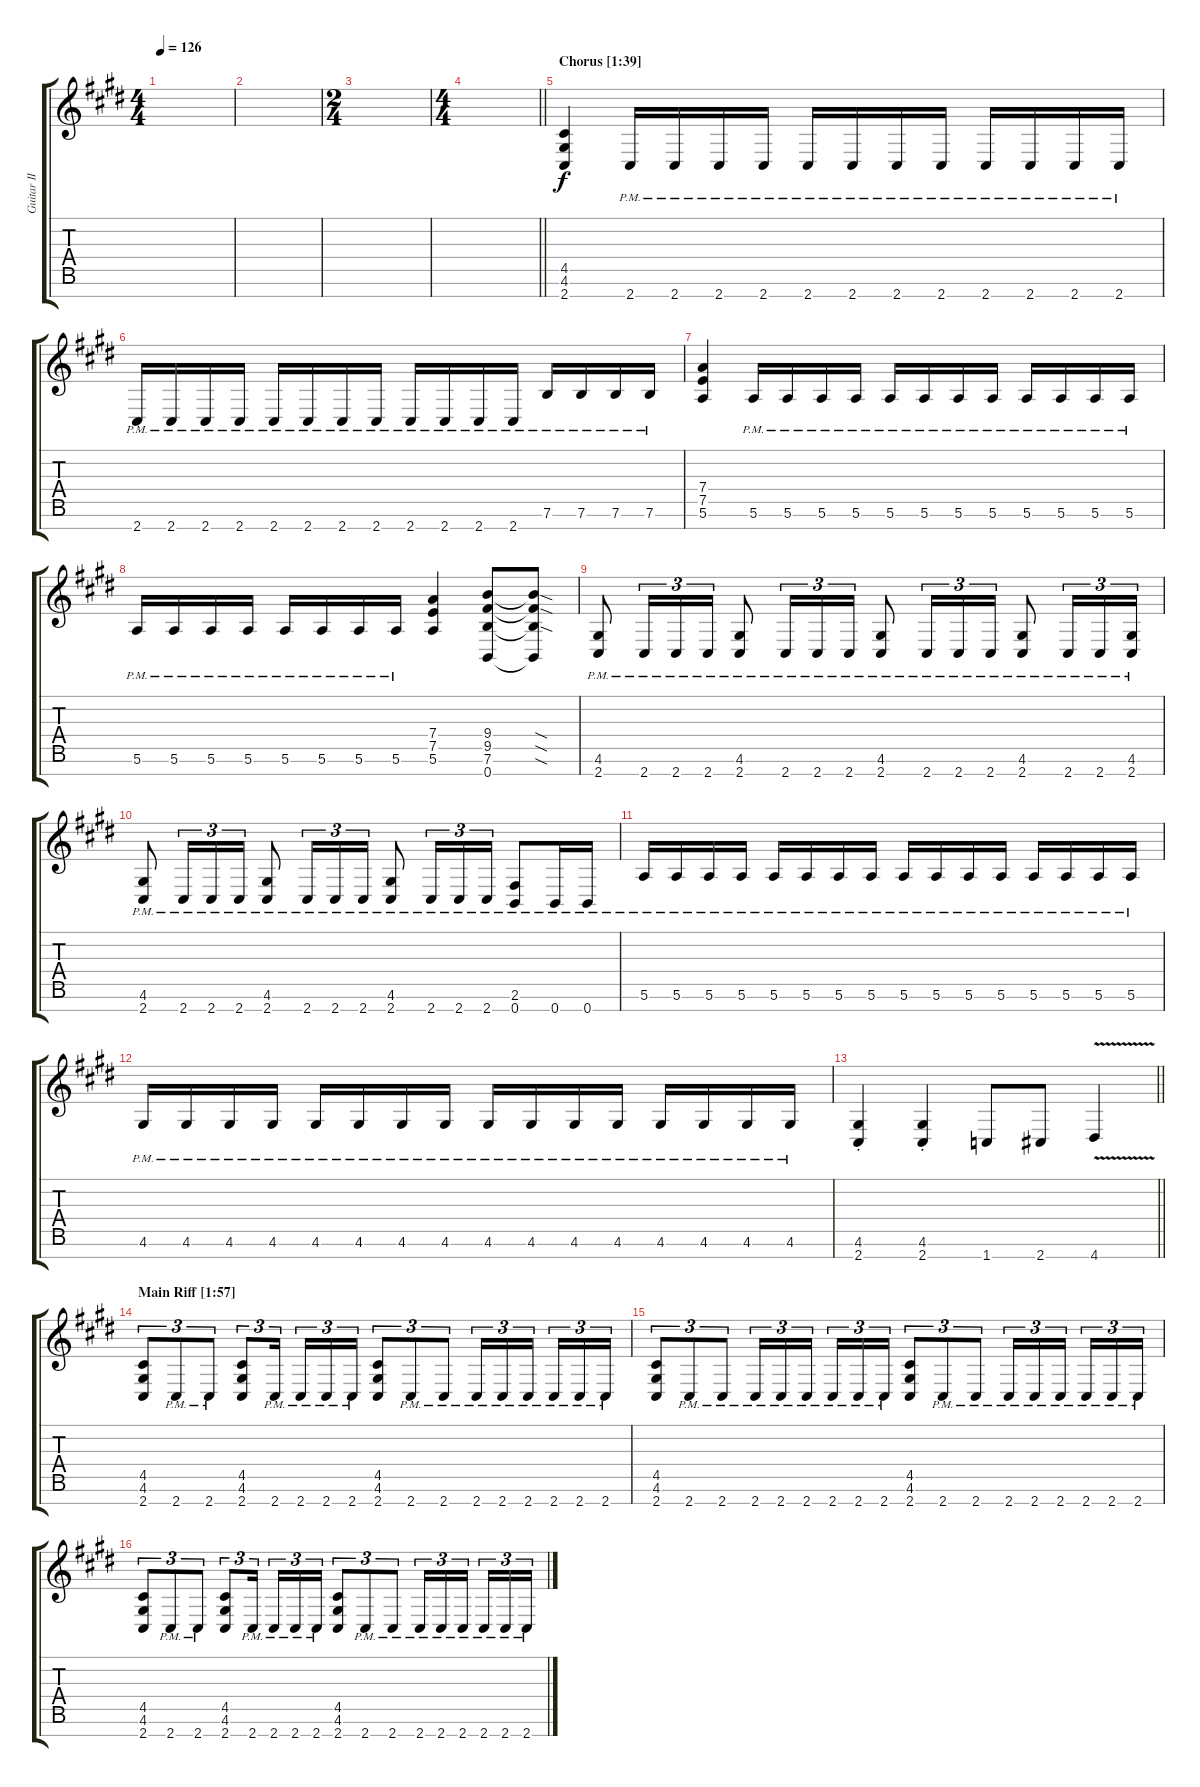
\track ("Guitar II" "Guitar II") {instrument distortionguitar}
\staff {score tabs}
\tuning (E4 B3 G3 D3 A2 E2 B1) {hide}
\ts (4 4)
\tempo 126
\clef g2
\ks c#minor
|
|
\ts (2 4)
|
\ts (4 4)
\barLineRight lightlight
|
\section ("" "Chorus [1:39]")
(4.5 4.6 2.7).4{volume 11} 2.7{pm}.16 2.7{pm}.16 2.7{pm}.16 2.7{pm}.16 2.7{pm}.16 2.7{pm}.16 2.7{pm}.16 2.7{pm}.16 2.7{pm}.16 2.7{pm}.16 2.7{pm}.16 2.7{pm}.16 |
2.7{pm}.16 2.7{pm}.16 2.7{pm}.16 2.7{pm}.16 2.7{pm}.16 2.7{pm}.16 2.7{pm}.16 2.7{pm}.16 2.7{pm}.16 2.7{pm}.16 2.7{pm}.16 2.7{pm}.16 7.6{pm}.16 7.6{pm}.16 7.6{pm}.16 7.6{pm}.16 |
(7.4 7.5 5.6).4 5.6{pm}.16 5.6{pm}.16 5.6{pm}.16 5.6{pm}.16 5.6{pm}.16 5.6{pm}.16 5.6{pm}.16 5.6{pm}.16 5.6{pm}.16 5.6{pm}.16 5.6{pm}.16 5.6{pm}.16 |
5.6{pm}.16 5.6{pm}.16 5.6{pm}.16 5.6{pm}.16 5.6{pm}.16 5.6{pm}.16 5.6{pm}.16 5.6{pm}.16 (7.4 7.5 5.6).4 (9.4 9.5 7.6 0.7).8 (9.4{sod t} 9.5{sod t} 7.6{sod t} 0.7{t}).8 |
(4.6{pm} 2.7{pm}).8 2.7{pm}.16{tu (3 2)} 2.7{pm}.16{tu (3 2)} 2.7{pm}.16{tu (3 2)} (4.6{pm} 2.7{pm}).8 2.7{pm}.16{tu (3 2)} 2.7{pm}.16{tu (3 2)} 2.7{pm}.16{tu (3 2)} (4.6{pm} 2.7{pm}).8 2.7{pm}.16{tu (3 2)} 2.7{pm}.16{tu (3 2)} 2.7{pm}.16{tu (3 2)} (4.6{pm} 2.7{pm}).8 2.7{pm}.16{tu (3 2)} 2.7{pm}.16{tu (3 2)} (4.6{pm} 2.7{pm}).16{tu (3 2)} |
(4.6{pm} 2.7{pm}).8 2.7{pm}.16{tu (3 2)} 2.7{pm}.16{tu (3 2)} 2.7{pm}.16{tu (3 2)} (4.6{pm} 2.7{pm}).8 2.7{pm}.16{tu (3 2)} 2.7{pm}.16{tu (3 2)} 2.7{pm}.16{tu (3 2)} (4.6{pm} 2.7{pm}).8 2.7{pm}.16{tu (3 2)} 2.7{pm}.16{tu (3 2)} 2.7{pm}.16{tu (3 2)} (2.6{pm} 0.7{pm}).8 0.7{pm}.16 0.7{pm}.16 |
5.6{pm}.16 5.6{pm}.16 5.6{pm}.16 5.6{pm}.16 5.6{pm}.16 5.6{pm}.16 5.6{pm}.16 5.6{pm}.16 5.6{pm}.16 5.6{pm}.16 5.6{pm}.16 5.6{pm}.16 5.6{pm}.16 5.6{pm}.16 5.6{pm}.16 5.6{pm}.16 |
4.6{pm}.16 4.6{pm}.16 4.6{pm}.16 4.6{pm}.16 4.6{pm}.16 4.6{pm}.16 4.6{pm}.16 4.6{pm}.16 4.6{pm}.16 4.6{pm}.16 4.6{pm}.16 4.6{pm}.16 4.6{pm}.16 4.6{pm}.16 4.6{pm}.16 4.6{pm}.16 |
\barLineRight lightlight
(4.6{st} 2.7{st}).4 (4.6{st} 2.7{st}).4 1.7.8 2.7.8 4.7{v}.4 |
\section ("" "Main Riff [1:57]")
(4.5 4.6 2.7).8{tu (3 2)} 2.7{pm}.8{tu (3 2)} 2.7{pm}.8{tu (3 2)} (4.5 4.6 2.7).8{tu (3 2)} 2.7{pm}.16{tu (3 2) beam splitsecondary} 2.7{pm}.16{tu (3 2)} 2.7{pm}.16{tu (3 2)} 2.7{pm}.16{tu (3 2)} (4.5 4.6 2.7).8{tu (3 2)} 2.7{pm}.8{tu (3 2)} 2.7{pm}.8{tu (3 2)} 2.7{pm}.16{tu (3 2)} 2.7{pm}.16{tu (3 2)} 2.7{pm}.16{tu (3 2) beam splitsecondary} 2.7{pm}.16{tu (3 2)} 2.7{pm}.16{tu (3 2)} 2.7{pm}.16{tu (3 2)} |
(4.5 4.6 2.7).8{tu (3 2)} 2.7{pm}.8{tu (3 2)} 2.7{pm}.8{tu (3 2)} 2.7{pm}.16{tu (3 2)} 2.7{pm}.16{tu (3 2)} 2.7{pm}.16{tu (3 2) beam splitsecondary} 2.7{pm}.16{tu (3 2)} 2.7{pm}.16{tu (3 2)} 2.7{pm}.16{tu (3 2)} (4.5 4.6 2.7).8{tu (3 2)} 2.7{pm}.8{tu (3 2)} 2.7{pm}.8{tu (3 2)} 2.7{pm}.16{tu (3 2)} 2.7{pm}.16{tu (3 2)} 2.7{pm}.16{tu (3 2) beam splitsecondary} 2.7{pm}.16{tu (3 2)} 2.7{pm}.16{tu (3 2)} 2.7{pm}.16{tu (3 2)} |
(4.5 4.6 2.7).8{tu (3 2)} 2.7{pm}.8{tu (3 2)} 2.7{pm}.8{tu (3 2)} (4.5 4.6 2.7).8{tu (3 2)} 2.7{pm}.16{tu (3 2) beam splitsecondary} 2.7{pm}.16{tu (3 2)} 2.7{pm}.16{tu (3 2)} 2.7{pm}.16{tu (3 2)} (4.5 4.6 2.7).8{tu (3 2)} 2.7{pm}.8{tu (3 2)} 2.7{pm}.8{tu (3 2)} 2.7{pm}.16{tu (3 2)} 2.7{pm}.16{tu (3 2)} 2.7{pm}.16{tu (3 2) beam splitsecondary} 2.7{pm}.16{tu (3 2)} 2.7{pm}.16{tu (3 2)} 2.7{pm}.16{tu (3 2)}
